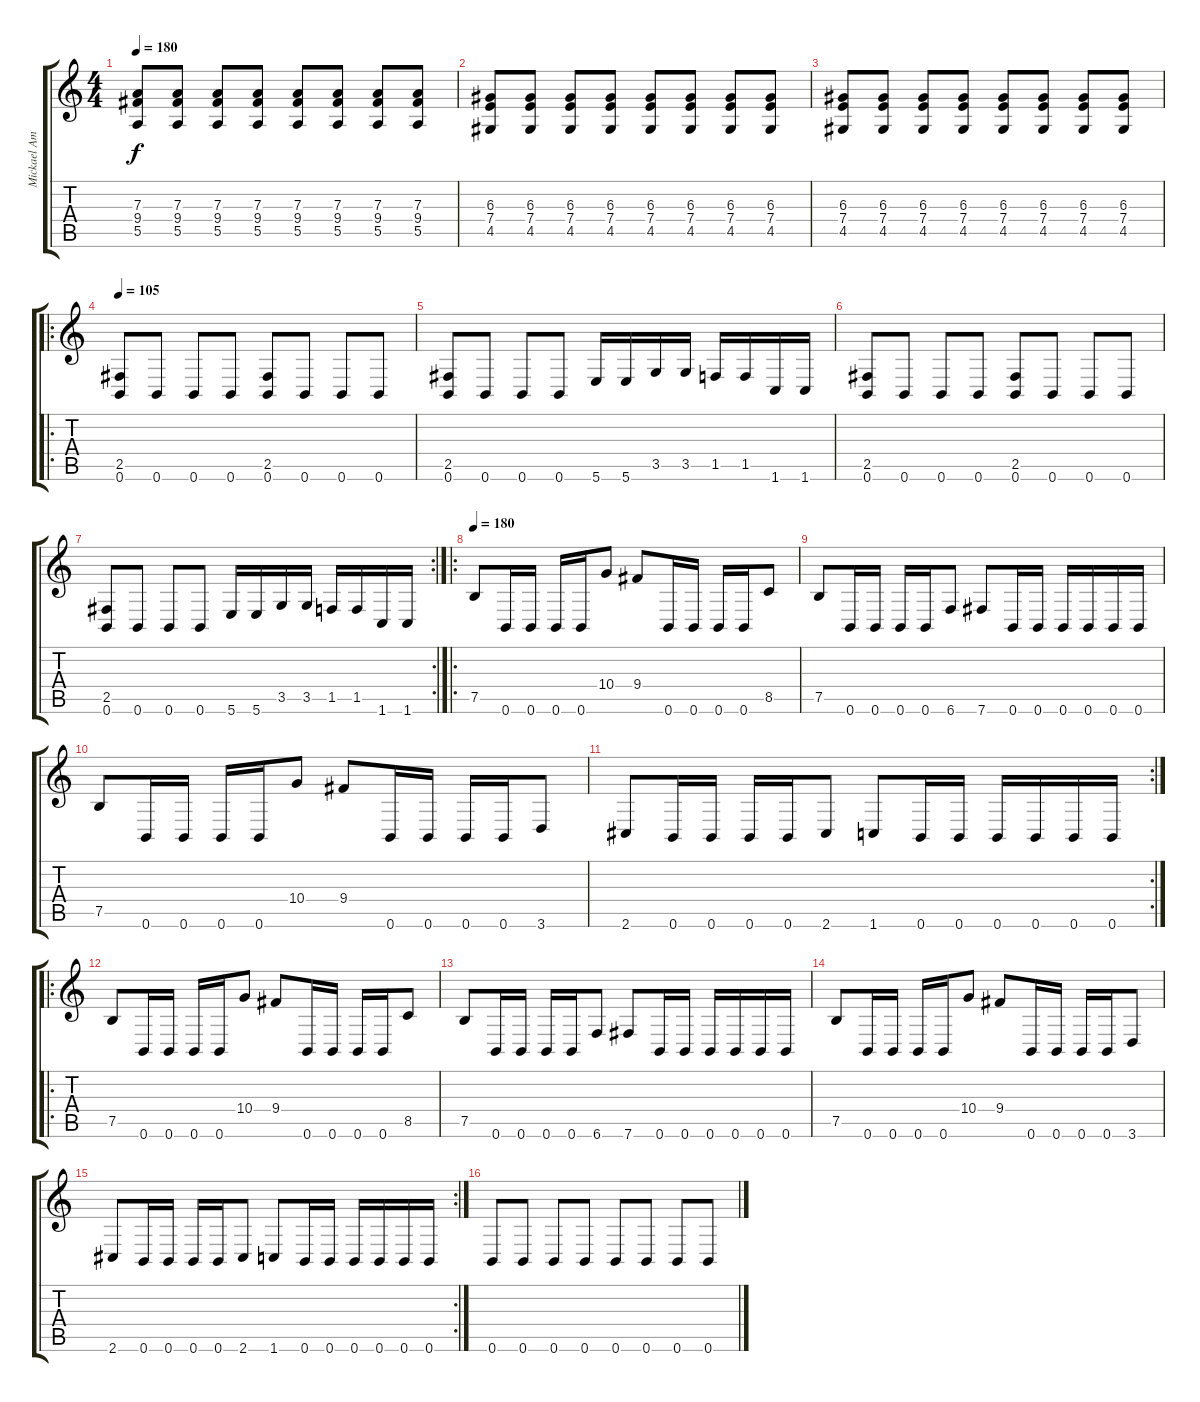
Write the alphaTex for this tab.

\track ("Mickael Amott" "Mickael Am") {instrument distortionguitar}
\staff {score tabs}
\tuning (B3 Gb3 D3 A2 E2 B1) {hide}
\ts (4 4)
\tempo 180
\clef g2
\ks c
(7.3 9.4 5.5).8{dy f} (7.3 9.4 5.5).8 (7.3 9.4 5.5).8 (7.3 9.4 5.5).8 (7.3 9.4 5.5).8 (7.3 9.4 5.5).8 (7.3 9.4 5.5).8 (7.3 9.4 5.5).8 |
(6.3 7.4 4.5).8 (6.3 7.4 4.5).8 (6.3 7.4 4.5).8 (6.3 7.4 4.5).8 (6.3 7.4 4.5).8 (6.3 7.4 4.5).8 (6.3 7.4 4.5).8 (6.3 7.4 4.5).8 |
(6.3 7.4 4.5).8 (6.3 7.4 4.5).8 (6.3 7.4 4.5).8 (6.3 7.4 4.5).8 (6.3 7.4 4.5).8 (6.3 7.4 4.5).8 (6.3 7.4 4.5).8 (6.3 7.4 4.5).8 |
\ro
\tempo 105
(2.5 0.6).8 0.6.8 0.6.8 0.6.8 (2.5 0.6).8 0.6.8 0.6.8 0.6.8 |
(2.5 0.6).8 0.6.8 0.6.8 0.6.8 5.6.16 5.6.16 3.5.16 3.5.16 1.5.16 1.5.16 1.6.16 1.6.16 |
(2.5 0.6).8 0.6.8 0.6.8 0.6.8 (2.5 0.6).8 0.6.8 0.6.8 0.6.8 |
\rc 2
(2.5 0.6).8 0.6.8 0.6.8 0.6.8 5.6.16 5.6.16 3.5.16 3.5.16 1.5.16 1.5.16 1.6.16 1.6.16 |
\ro
\tempo 180
7.5.8 0.6.16 0.6.16 0.6.16 0.6.16 10.4.8 9.4.8 0.6.16 0.6.16 0.6.16 0.6.16 8.5.8 |
7.5.8 0.6.16 0.6.16 0.6.16 0.6.16 6.6.8 7.6.8 0.6.16 0.6.16 0.6.16 0.6.16 0.6.16 0.6.16 |
7.5.8 0.6.16 0.6.16 0.6.16 0.6.16 10.4.8 9.4.8 0.6.16 0.6.16 0.6.16 0.6.16 3.6.8 |
\rc 2
2.6.8 0.6.16 0.6.16 0.6.16 0.6.16 2.6.8 1.6.8 0.6.16 0.6.16 0.6.16 0.6.16 0.6.16 0.6.16 |
\ro
7.5.8 0.6.16 0.6.16 0.6.16 0.6.16 10.4.8 9.4.8 0.6.16 0.6.16 0.6.16 0.6.16 8.5.8 |
7.5.8 0.6.16 0.6.16 0.6.16 0.6.16 6.6.8 7.6.8 0.6.16 0.6.16 0.6.16 0.6.16 0.6.16 0.6.16 |
7.5.8 0.6.16 0.6.16 0.6.16 0.6.16 10.4.8 9.4.8 0.6.16 0.6.16 0.6.16 0.6.16 3.6.8 |
\rc 2
2.6.8 0.6.16 0.6.16 0.6.16 0.6.16 2.6.8 1.6.8 0.6.16 0.6.16 0.6.16 0.6.16 0.6.16 0.6.16 |
0.6.8 0.6.8 0.6.8 0.6.8 0.6.8 0.6.8 0.6.8 0.6.8
